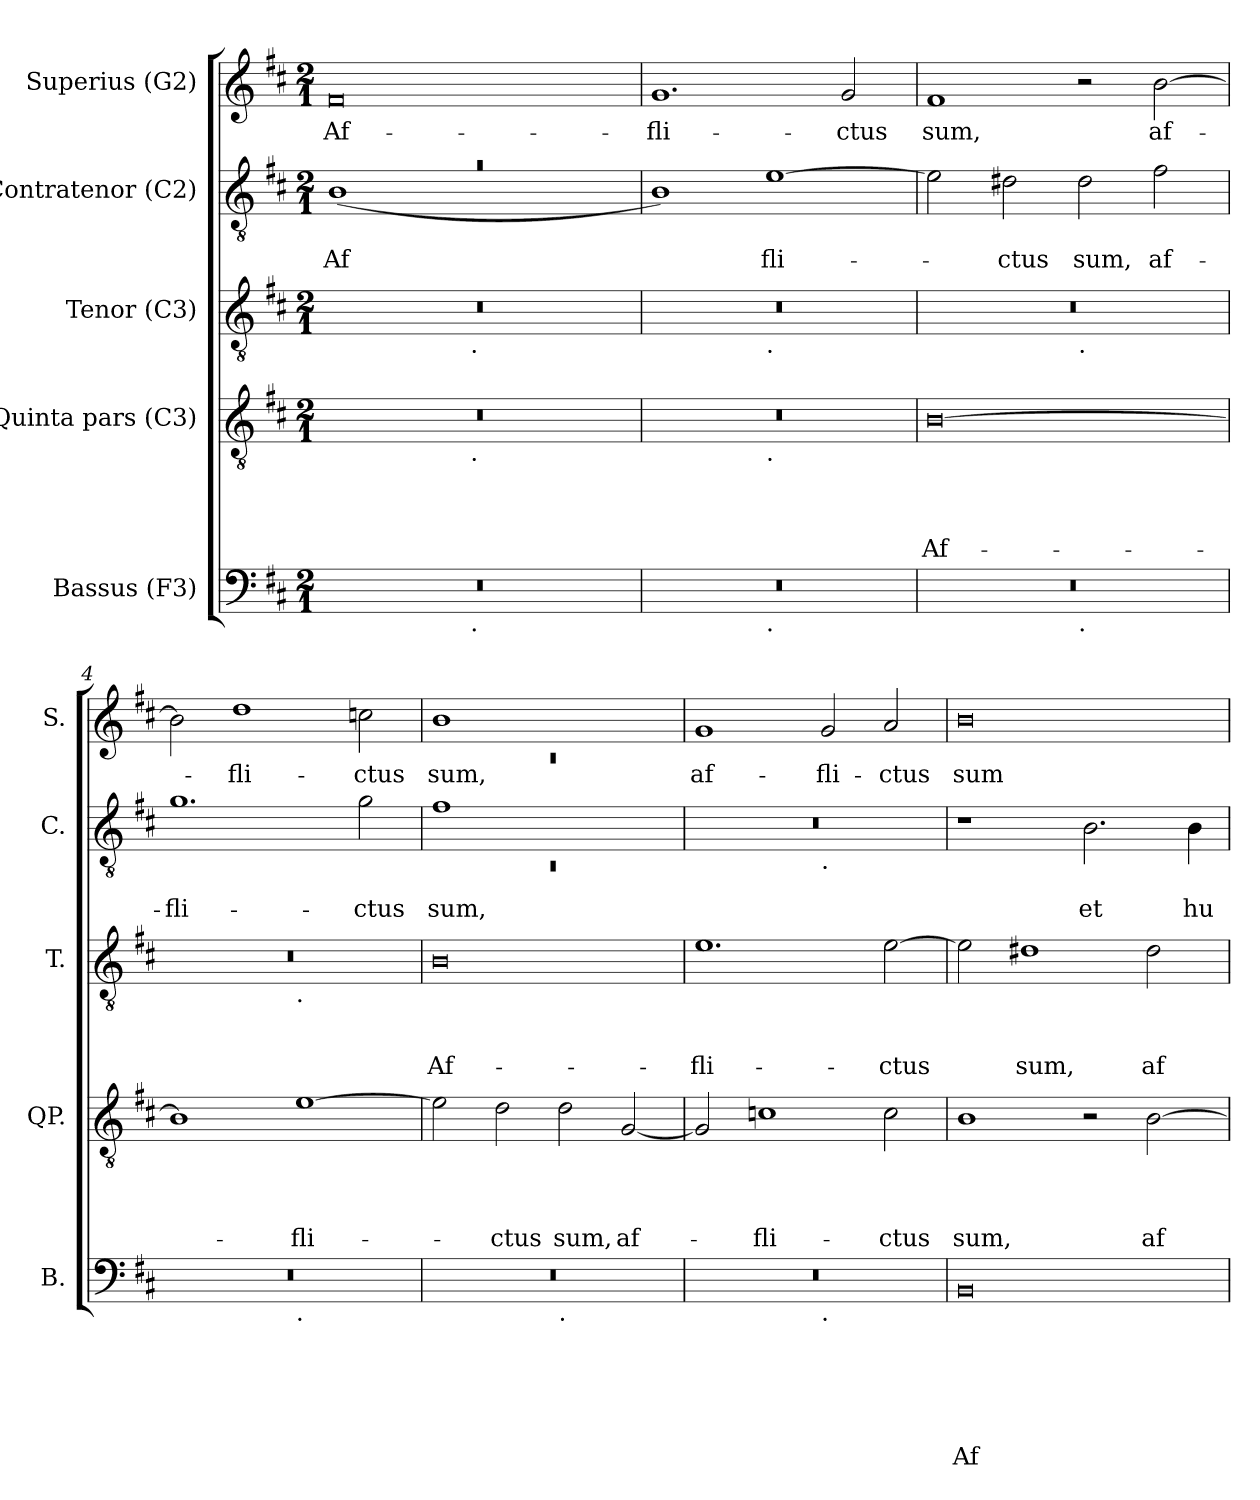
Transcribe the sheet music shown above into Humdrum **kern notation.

**kern	**text	**text	**text	**text	**text	**text	**kern	**text	**text	**text	**text	**kern	**text	**text	**text	**kern	**text	**text	**kern	**text
*part5	*part5	*part5	*part5	*part5	*part5	*part5	*part4	*part4	*part4	*part4	*part4	*part3	*part3	*part3	*part3	*part2	*part2	*part2	*part1	*part1
*staff5	*staff5	*staff5	*staff5	*staff5	*staff5	*staff5	*staff4	*staff4	*staff4	*staff4	*staff4	*staff3	*staff3	*staff3	*staff3	*staff2	*staff2	*staff2	*staff1	*staff1
*I"Bassus (F3)	*	*	*	*	*	*	*I"Quinta pars (C3)	*	*	*	*	*I"Tenor (C3)	*	*	*	*I"Contratenor (C2)	*	*	*I"Superius (G2)	*
*I'B.	*	*	*	*	*	*	*I'QP.	*	*	*	*	*I'T.	*	*	*	*I'C.	*	*	*I'S.	*
*clefF4	*	*	*	*	*	*	*clefGv2	*	*	*	*	*clefGv2	*	*	*	*clefGv2	*	*	*clefG2	*
*k[f#c#]	*	*	*	*	*	*	*k[f#c#]	*	*	*	*	*k[f#c#]	*	*	*	*k[f#c#]	*	*	*k[f#c#]	*
*D:	*	*	*	*	*	*	*D:	*	*	*	*	*D:	*	*	*	*D:	*	*	*D:	*
*M2/1	*	*	*	*	*	*	*M2/1	*	*	*	*	*M2/1	*	*	*	*M2/1	*	*	*M2/1	*
=1	=1	=1	=1	=1	=1	=1	=1	=1	=1	=1	=1	=1	=1	=1	=1	=1	=1	=1	=1	=1
!	!	!	!	!	!	!	!	!	!	!	!	!	!	!	!	!LO:N:vis=1	!	!LO:LY:b	!	!LO:LY:b
*^	*	*	*	*	*	*	*^	*	*	*	*	*^	*	*	*	*^	*	*	*	*
0r	1ryy	.	.	.	.	.	.	0r	1ryy	.	.	.	.	0r	1ryy	.	.	.	0ra	(>1B	.	Af-	0f#	Af-
.	16.ryy	.	.	.	.	.	.	.	16.ryy	.	.	.	.	.	16.ryy	.	.	.	.	1ryy	.	.	.	.
!	!	!	!	!	!	!	!	!	!	!	!	!	!	!	!LO:TX:b:t=.	!	!	!	!	!	!	!	!	!
!	!	!	!	!	!	!	!	!	!LO:TX:b:t=.	!	!	!	!	!	!	!	!	!	!	!	!	!	!	!
!	!LO:TX:b:t=.	!	!	!	!	!	!	!	!	!	!	!	!	!	!	!	!	!	!	!	!	!	!	!
.	2ryy	.	.	.	.	.	.	.	2ryy	.	.	.	.	.	2ryy	.	.	.	.	.	.	.	.	.
.	4ryy	.	.	.	.	.	.	.	4ryy	.	.	.	.	.	4ryy	.	.	.	.	.	.	.	.	.
.	8ryy	.	.	.	.	.	.	.	8ryy	.	.	.	.	.	8ryy	.	.	.	.	.	.	.	.	.
.	32ryy	.	.	.	.	.	.	.	32ryy	.	.	.	.	.	32ryy	.	.	.	.	.	.	.	.	.
=2	=2	=2	=2	=2	=2	=2	=2	=2	=2	=2	=2	=2	=2	=2	=2	=2	=2	=2	=2	=2	=2	=2	=2	=2
!	!	!	!	!	!	!	!	!	!	!	!	!	!	!	!	!	!	!	!	!	!	!	!	!LO:LY:b
*	*	*	*	*	*	*	*	*	*	*	*	*	*	*	*	*	*	*	*v	*v	*	*	*	*
0r	1ryy	.	.	.	.	.	.	0r	1ryy	.	.	.	.	0r	1ryy	.	.	.	1B)	.	.	1.g	-fli-
!	!	!	!	!	!	!	!	!	!	!	!	!	!	!	!LO:TX:b:t=.	!	!	!	!	!	!	!	!
!	!	!	!	!	!	!	!	!	!LO:TX:b:t=.	!	!	!	!	!	!	!	!	!	!	!	!	!	!
!	!LO:TX:b:t=.	!	!	!	!	!	!	!	!	!	!	!	!	!	!	!	!	!	!	!	!	!	!
!	!	!	!	!	!	!	!	!	!	!	!	!	!	!	!	!	!	!	!	!	!LO:LY:b	!	!
.	1ryy	.	.	.	.	.	.	.	1ryy	.	.	.	.	.	1ryy	.	.	.	[>1e	.	-fli-	.	.
!	!	!	!	!	!	!	!	!	!	!	!	!	!	!	!	!	!	!	!	!	!	!	!LO:LY:b
.	.	.	.	.	.	.	.	.	.	.	.	.	.	.	.	.	.	.	.	.	.	2g/	-ctus
=3	=3	=3	=3	=3	=3	=3	=3	=3	=3	=3	=3	=3	=3	=3	=3	=3	=3	=3	=3	=3	=3	=3	=3
!	!	!	!	!	!	!	!	!	!	!	!	!	!LO:LY:b	!	!	!	!	!	!	!	!	!	!LO:LY:b
*	*	*	*	*	*	*	*	*v	*v	*	*	*	*	*	*	*	*	*	*	*	*	*	*
0r	1ryy	.	.	.	.	.	.	[>0B	.	.	.	Af-	0r	1ryy	.	.	.	2e\]	.	.	1f#	sum,
!	!	!	!	!	!	!	!	!	!	!	!	!	!	!	!	!	!	!	!	!LO:LY:b	!	!
.	.	.	.	.	.	.	.	.	.	.	.	.	.	.	.	.	.	2d#X\	.	-ctus	.	.
!	!	!	!	!	!	!	!	!	!	!	!	!	!	!LO:TX:b:t=.	!	!	!	!	!	!	!	!
!	!LO:TX:b:t=.	!	!	!	!	!	!	!	!	!	!	!	!	!	!	!	!	!	!	!	!	!
!	!	!	!	!	!	!	!	!	!	!	!	!	!	!	!	!	!	!	!	!LO:LY:b	!	!
.	1ryy	.	.	.	.	.	.	.	.	.	.	.	.	1ryy	.	.	.	2d#\	.	sum,	2r	.
!	!	!	!	!	!	!	!	!	!	!	!	!	!	!	!	!	!	!	!	!LO:LY:b	!	!LO:LY:b
.	.	.	.	.	.	.	.	.	.	.	.	.	.	.	.	.	.	2f#\	.	af-	[>2b\	af-
=4	=4	=4	=4	=4	=4	=4	=4	=4	=4	=4	=4	=4	=4	=4	=4	=4	=4	=4	=4	=4	=4	=4
!	!	!	!	!	!	!	!	!	!	!	!	!	!	!	!	!	!	!	!	!LO:LY:b	!	!
0r	1ryy	.	.	.	.	.	.	1B]	.	.	.	.	0r	1ryy	.	.	.	1.g	.	-fli-	2b\]	.
!	!	!	!	!	!	!	!	!	!	!	!	!	!	!	!	!	!	!	!	!	!	!LO:LY:b
.	.	.	.	.	.	.	.	.	.	.	.	.	.	.	.	.	.	.	.	.	1dd	-fli-
!	!	!	!	!	!	!	!	!	!	!	!	!	!	!LO:TX:b:t=.	!	!	!	!	!	!	!	!
!	!LO:TX:b:t=.	!	!	!	!	!	!	!	!	!	!	!	!	!	!	!	!	!	!	!	!	!
!	!	!	!	!	!	!	!	!	!	!	!	!LO:LY:b	!	!	!	!	!	!	!	!	!	!
.	1ryy	.	.	.	.	.	.	[<1e	.	.	.	-fli-	.	1ryy	.	.	.	.	.	.	.	.
!	!	!	!	!	!	!	!	!	!	!	!	!	!	!	!	!	!	!	!	!LO:LY:b	!	!LO:LY:b
.	.	.	.	.	.	.	.	.	.	.	.	.	.	.	.	.	.	2g\	.	-ctus	2ccn\	-ctus
!!LO:LB:g=z
=5	=5	=5	=5	=5	=5	=5	=5	=5	=5	=5	=5	=5	=5	=5	=5	=5	=5	=5	=5	=5	=5	=5
*	*	*	*	*	*	*	*	*	*	*	*	*	*	*	*	*	*	*^	*	*	*^	*
!	!	!	!	!	!	!	!	!	!	!	!	!	!	!	!	!	!LO:LY:b	!	!LO:N:vis=1	!	!LO:LY:b	!	!LO:N:vis=1	!LO:LY:b
*	*	*	*	*	*	*	*	*	*	*	*	*	*v	*v	*	*	*	*	*	*	*	*	*	*
0r	1ryy	.	.	.	.	.	.	2e\]	.	.	.	.	0B	.	.	Af-	1f#	0rC	.	sum,	1b	0rc	sum,
!	!	!	!	!	!	!	!	!	!	!	!	!LO:LY:b	!	!	!	!	!	!	!	!	!	!	!
.	.	.	.	.	.	.	.	2d\	.	.	.	-ctus	.	.	.	.	.	.	.	.	.	.	.
!	!LO:TX:b:t=.	!	!	!	!	!	!	!	!	!	!	!	!	!	!	!	!	!	!	!	!	!	!
!	!	!	!	!	!	!	!	!	!	!	!	!LO:LY:b	!	!	!	!	!	!	!	!	!	!	!
.	1ryy	.	.	.	.	.	.	2d\	.	.	.	sum,	.	.	.	.	1ryy	.	.	.	1ryy	.	.
!	!	!	!	!	!	!	!	!	!	!	!	!LO:LY:b	!	!	!	!	!	!	!	!	!	!	!
.	.	.	.	.	.	.	.	[<2G/	.	.	.	af-	.	.	.	.	.	.	.	.	.	.	.
*	*	*	*	*	*	*	*	*	*	*	*	*	*	*	*	*	*	*	*	*	*v	*v	*
=6	=6	=6	=6	=6	=6	=6	=6	=6	=6	=6	=6	=6	=6	=6	=6	=6	=6	=6	=6	=6	=6	=6
!	!	!	!	!	!	!	!	!	!	!	!	!	!	!	!	!LO:LY:b	!	!	!	!	!	!LO:LY:b
0r	1ryy	.	.	.	.	.	.	2G/]	.	.	.	.	1.e	.	.	-fli-	0r	1ryy	.	.	1g	af-
!	!	!	!	!	!	!	!	!	!	!	!	!LO:LY:b	!	!	!	!	!	!	!	!	!	!
.	.	.	.	.	.	.	.	1cn	.	.	.	-fli-	.	.	.	.	.	.	.	.	.	.
!	!	!	!	!	!	!	!	!	!	!	!	!	!	!	!	!	!	!LO:TX:b:t=.	!	!	!	!
!	!LO:TX:b:t=.	!	!	!	!	!	!	!	!	!	!	!	!	!	!	!	!	!	!	!	!	!
!	!	!	!	!	!	!	!	!	!	!	!	!	!	!	!	!	!	!	!	!	!	!LO:LY:b
.	1ryy	.	.	.	.	.	.	.	.	.	.	.	.	.	.	.	.	1ryy	.	.	2g/	-fli-
!	!	!	!	!	!	!	!	!	!	!	!	!LO:LY:b	!	!	!	!LO:LY:b	!	!	!	!	!	!LO:LY:b
.	.	.	.	.	.	.	.	2c\	.	.	.	-ctus	[>2e\	.	.	-ctus	.	.	.	.	2a/	-ctus
=7	=7	=7	=7	=7	=7	=7	=7	=7	=7	=7	=7	=7	=7	=7	=7	=7	=7	=7	=7	=7	=7	=7
!	!	!	!	!	!	!	!LO:LY:b	!	!	!	!	!LO:LY:b	!	!	!	!	!	!	!	!	!	!LO:LY:b
*v	*v	*	*	*	*	*	*	*	*	*	*	*	*	*	*	*	*v	*v	*	*	*	*
0BB	.	.	.	.	.	Af-	1B	.	.	.	sum,	2e\]	.	.	.	1r	.	.	0b	sum
!	!	!	!	!	!	!	!	!	!	!	!	!	!	!	!LO:LY:b	!	!	!	!	!
.	.	.	.	.	.	.	.	.	.	.	.	1d#X	.	.	sum,	.	.	.	.	.
!	!	!	!	!	!	!	!	!	!	!	!	!	!	!	!	!	!	!LO:LY:b	!	!
.	.	.	.	.	.	.	2r	.	.	.	.	.	.	.	.	2.B\	.	et	.	.
!	!	!	!	!	!	!	!	!	!	!	!LO:LY:b	!	!	!	!LO:LY:b	!	!	!	!	!
.	.	.	.	.	.	.	[>2B\	.	.	.	af-	2d#\	.	.	af-	.	.	.	.	.
!	!	!	!	!	!	!	!	!	!	!	!	!	!	!	!	!	!	!LO:LY:b	!	!
.	.	.	.	.	.	.	.	.	.	.	.	.	.	.	.	4B\	.	hu-	.	.
=	=	=	=	=	=	=	=	=	=	=	=	=	=	=	=	=	=	=	=	=
*-	*-	*-	*-	*-	*-	*-	*-	*-	*-	*-	*-	*-	*-	*-	*-	*-	*-	*-	*-	*-
